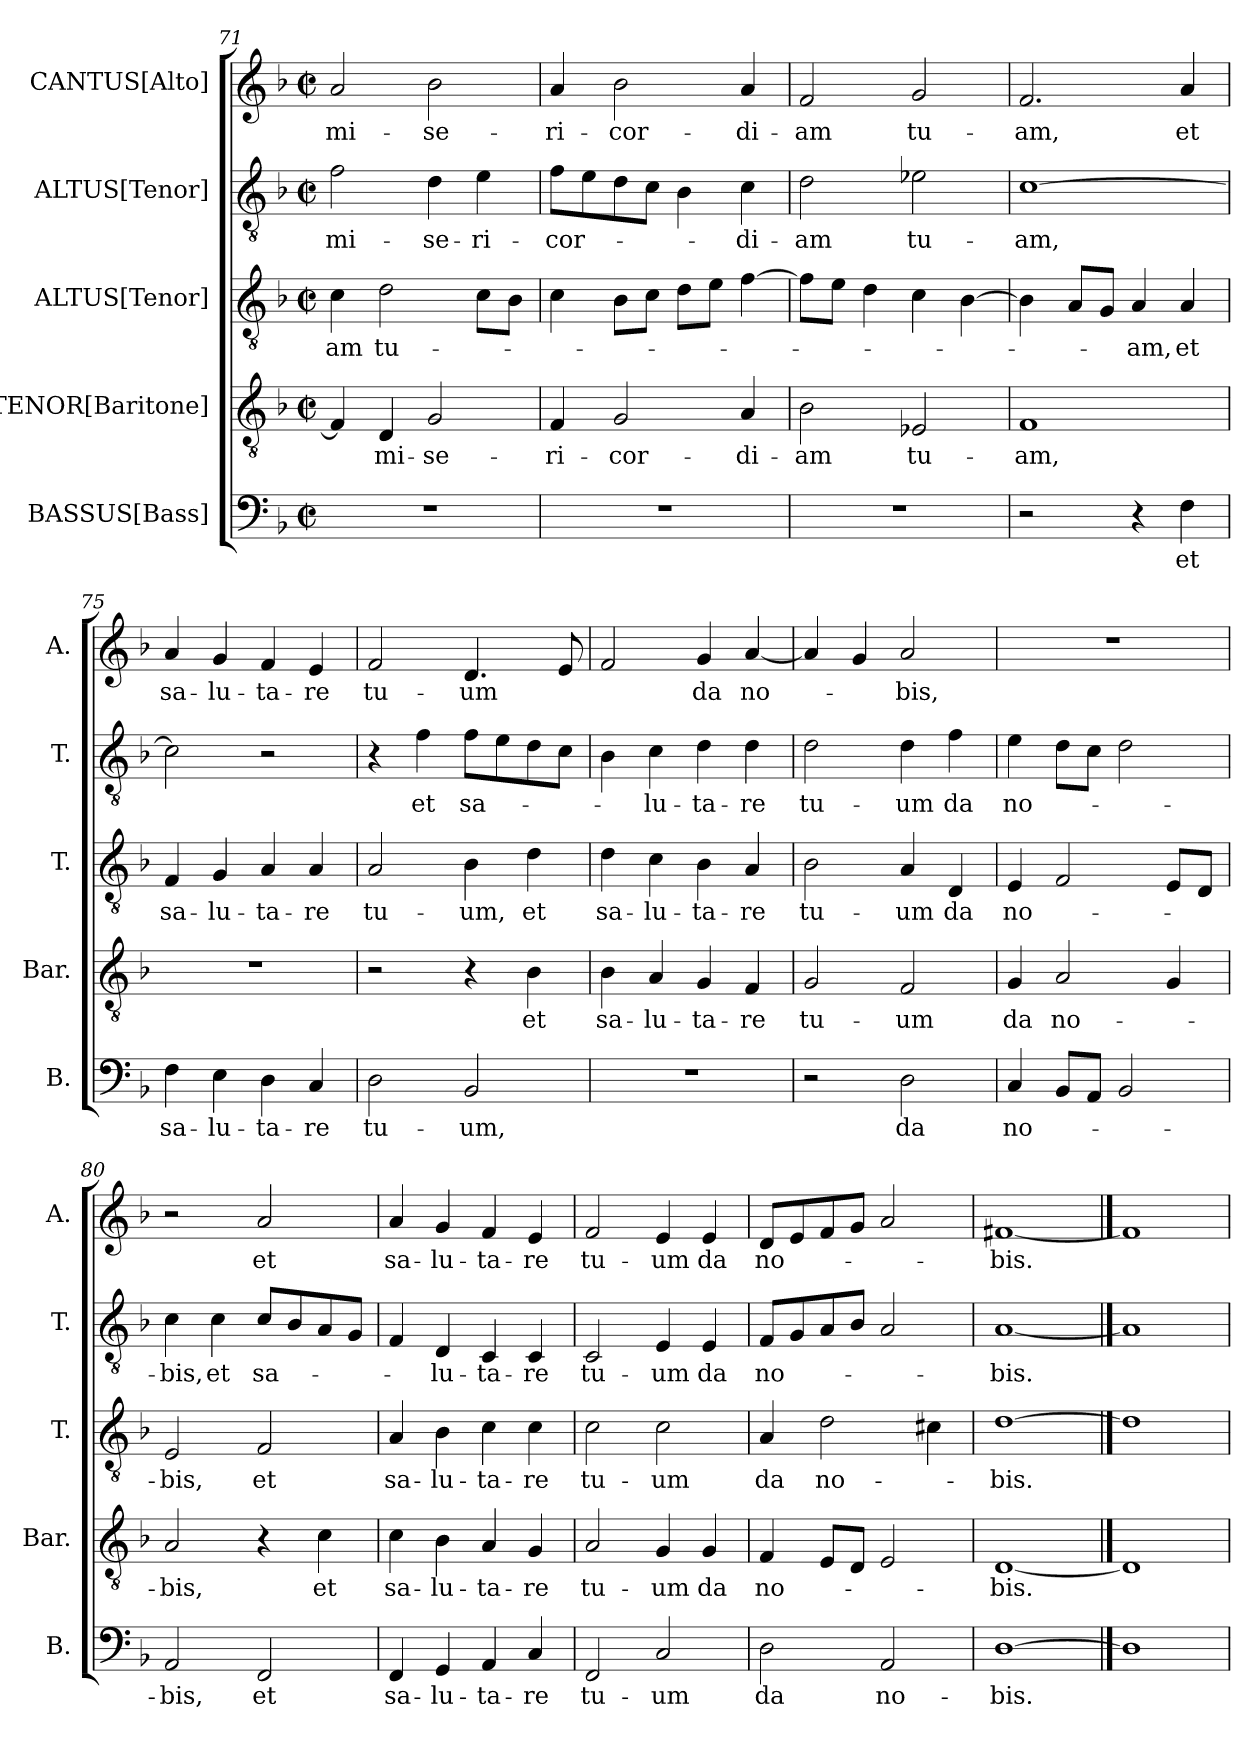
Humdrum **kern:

**kern	**text	**kern	**text	**kern	**text	**kern	**text	**kern	**text
*part5	*part5	*part4	*part4	*part3	*part3	*part2	*part2	*part1	*part1
*staff5	*staff5	*staff4	*staff4	*staff3	*staff3	*staff2	*staff2	*staff1	*staff1
*I"BASSUS[Bass]	*	*I"TENOR[Baritone]	*	*I"ALTUS[Tenor]	*	*I"ALTUS[Tenor]	*	*I"CANTUS[Alto]	*
*I'B.	*	*I'Bar.	*	*I'T.	*	*I'T.	*	*I'A.	*
*clefF4	*	*clefGv2	*	*clefGv2	*	*clefGv2	*	*clefG2	*
*	*	*ITrd7c12	*	*ITrd7c12	*	*ITrd7c12	*	*	*
*k[b-]	*	*k[b-]	*	*k[b-]	*	*k[b-]	*	*k[b-]	*
*F:	*	*F:	*	*F:	*	*F:	*	*F:	*
*M2/2	*	*M2/2	*	*M2/2	*	*M2/2	*	*M2/2	*
*met(c|)	*	*met(c|)	*	*met(c|)	*	*met(c|)	*	*met(c|)	*
=71	=71	=71	=71	=71	=71	=71	=71	=71	=71
!	!	!	!	!	!LO:LY:b	!	!LO:LY:b	!	!LO:LY:b
1r	.	4FF/]	.	4C\	-am	2F\	mi-	2a/	mi-
!	!	!	!LO:LY:b	!	!LO:LY:b	!	!	!	!
.	.	4DD/	mi-	2D\	tu-	.	.	.	.
!	!	!	!LO:LY:b	!	!	!	!LO:LY:b	!	!LO:LY:b
.	.	2GG/	-se-	.	.	4D\	-se-	2b-\	-se-
!	!	!	!	!	!	!	!LO:LY:b	!	!
.	.	.	.	8C\L	.	4E\	-ri-	.	.
.	.	.	.	8BB-\J	.	.	.	.	.
=72	=72	=72	=72	=72	=72	=72	=72	=72	=72
!	!	!	!LO:LY:b	!	!	!	!LO:LY:b	!	!LO:LY:b
1r	.	4FF/	-ri-	4C\	.	8F\L	-cor-	4a/	-ri-
.	.	.	.	.	.	8E\	.	.	.
!	!	!	!LO:LY:b	!	!	!	!	!	!LO:LY:b
.	.	2GG/	-cor-	8BB-\L	.	8D\	.	2b-\	-cor-
.	.	.	.	8C\J	.	8C\J	.	.	.
.	.	.	.	8D\L	.	4BB-\	.	.	.
.	.	.	.	8E\J	.	.	.	.	.
!	!	!	!LO:LY:b	!	!	!	!LO:LY:b	!	!LO:LY:b
.	.	4AA/	-di-	[>4F\	.	4C\	-di-	4a/	-di-
=73	=73	=73	=73	=73	=73	=73	=73	=73	=73
!	!	!	!LO:LY:b	!	!	!	!LO:LY:b	!	!LO:LY:b
1r	.	2BB-\	-am	8F\L]	.	2D\	-am	2f/	-am
.	.	.	.	8E\J	.	.	.	.	.
.	.	.	.	4D\	.	.	.	.	.
!	!	!	!LO:LY:b	!	!	!	!LO:LY:b	!	!LO:LY:b
.	.	2EE-X/	tu-	4C\	.	2E-X\	tu-	2g/	tu-
.	.	.	.	[>4BB-\	.	.	.	.	.
=74	=74	=74	=74	=74	=74	=74	=74	=74	=74
!	!	!	!LO:LY:b	!	!	!	!LO:LY:b	!	!LO:LY:b
2r	.	1FF	-am,	4BB-\]	.	[>1C	-am,	2.f/	-am,
.	.	.	.	8AA/L	.	.	.	.	.
.	.	.	.	8GG/J	.	.	.	.	.
!	!	!	!	!	!LO:LY:b	!	!	!	!
4r	.	.	.	4AA/	-am,	.	.	.	.
!	!LO:LY:b	!	!	!	!LO:LY:b	!	!	!	!LO:LY:b
4F\	et	.	.	4AA/	et	.	.	4a/	et
=75	=75	=75	=75	=75	=75	=75	=75	=75	=75
!	!LO:LY:b	!	!	!	!LO:LY:b	!	!	!	!LO:LY:b
4F\	sa-	1r	.	4FF/	sa-	2C\]	.	4a/	sa-
!	!LO:LY:b	!	!	!	!LO:LY:b	!	!	!	!LO:LY:b
4E\	-lu-	.	.	4GG/	-lu-	.	.	4g/	-lu-
!	!LO:LY:b	!	!	!	!LO:LY:b	!	!	!	!LO:LY:b
4D\	-ta-	.	.	4AA/	-ta-	2r	.	4f/	-ta-
!	!LO:LY:b	!	!	!	!LO:LY:b	!	!	!	!LO:LY:b
4C/	-re	.	.	4AA/	-re	.	.	4e/	-re
=76	=76	=76	=76	=76	=76	=76	=76	=76	=76
!	!LO:LY:b	!	!	!	!LO:LY:b	!	!	!	!LO:LY:b
2D\	tu-	2r	.	2AA/	tu-	4r	.	2f/	tu-
!	!	!	!	!	!	!	!LO:LY:b	!	!
.	.	.	.	.	.	4F\	et	.	.
!	!LO:LY:b	!	!	!	!LO:LY:b	!	!LO:LY:b	!	!LO:LY:b
2BB-/	-um,	4r	.	4BB-\	-um,	8F\L	sa-	4.d/	-um
.	.	.	.	.	.	8E\	.	.	.
!	!	!	!LO:LY:b	!	!LO:LY:b	!	!	!	!
.	.	4BB-\	et	4D\	et	8D\	.	.	.
.	.	.	.	.	.	8C\J	.	8e/	.
!!LO:LB:g=z
=77	=77	=77	=77	=77	=77	=77	=77	=77	=77
!	!	!	!LO:LY:b	!	!LO:LY:b	!	!	!	!
1r	.	4BB-\	sa-	4D\	sa-	4BB-\	.	2f/	.
!	!	!	!LO:LY:b	!	!LO:LY:b	!	!LO:LY:b	!	!
.	.	4AA/	-lu-	4C\	-lu-	4C\	-lu-	.	.
!	!	!	!LO:LY:b	!	!LO:LY:b	!	!LO:LY:b	!	!LO:LY:b
.	.	4GG/	-ta-	4BB-\	-ta-	4D\	-ta-	4g/	da
!	!	!	!LO:LY:b	!	!LO:LY:b	!	!LO:LY:b	!	!LO:LY:b
.	.	4FF/	-re	4AA/	-re	4D\	-re	[<4a/	no-
=78	=78	=78	=78	=78	=78	=78	=78	=78	=78
!	!	!	!LO:LY:b	!	!LO:LY:b	!	!LO:LY:b	!	!
2r	.	2GG/	tu-	2BB-\	tu-	2D\	tu-	4a/]	.
.	.	.	.	.	.	.	.	4g/	.
!	!LO:LY:b	!	!LO:LY:b	!	!LO:LY:b	!	!LO:LY:b	!	!LO:LY:b
2D\	da	2FF/	-um	4AA/	-um	4D\	-um	2a/	-bis,
!	!	!	!	!	!LO:LY:b	!	!LO:LY:b	!	!
.	.	.	.	4DD/	da	4F\	da	.	.
=79	=79	=79	=79	=79	=79	=79	=79	=79	=79
!	!LO:LY:b	!	!LO:LY:b	!	!LO:LY:b	!	!LO:LY:b	!	!
4C/	no-	4GG/	da	4EE/	no-	4E\	no-	1r	.
!	!	!	!LO:LY:b	!	!	!	!	!	!
8BB-/L	.	2AA/	no-	2FF/	.	8D\L	.	.	.
8AA/J	.	.	.	.	.	8C\J	.	.	.
2BB-/	.	.	.	.	.	2D\	.	.	.
.	.	4GG/	.	8EE/L	.	.	.	.	.
.	.	.	.	8DD/J	.	.	.	.	.
=80	=80	=80	=80	=80	=80	=80	=80	=80	=80
!	!LO:LY:b	!	!LO:LY:b	!	!LO:LY:b	!	!LO:LY:b	!	!
2AA/	-bis,	2AA/	-bis,	2EE/	-bis,	4C\	-bis,	2r	.
!	!	!	!	!	!	!	!LO:LY:b	!	!
.	.	.	.	.	.	4C\	et	.	.
!	!LO:LY:b	!	!	!	!LO:LY:b	!	!LO:LY:b	!	!LO:LY:b
2FF/	et	4r	.	2FF/	et	8C/L	sa-	2a/	et
.	.	.	.	.	.	8BB-/	.	.	.
!	!	!	!LO:LY:b	!	!	!	!	!	!
.	.	4C\	et	.	.	8AA/	.	.	.
.	.	.	.	.	.	8GG/J	.	.	.
=81	=81	=81	=81	=81	=81	=81	=81	=81	=81
!	!LO:LY:b	!	!LO:LY:b	!	!LO:LY:b	!	!	!	!LO:LY:b
4FF/	sa-	4C\	sa-	4AA/	sa-	4FF/	.	4a/	sa-
!	!LO:LY:b	!	!LO:LY:b	!	!LO:LY:b	!	!LO:LY:b	!	!LO:LY:b
4GG/	-lu-	4BB-\	-lu-	4BB-\	-lu-	4DD/	-lu-	4g/	-lu-
!	!LO:LY:b	!	!LO:LY:b	!	!LO:LY:b	!	!LO:LY:b	!	!LO:LY:b
4AA/	-ta-	4AA/	-ta-	4C\	-ta-	4CC/	-ta-	4f/	-ta-
!	!LO:LY:b	!	!LO:LY:b	!	!LO:LY:b	!	!LO:LY:b	!	!LO:LY:b
4C/	-re	4GG/	-re	4C\	-re	4CC/	-re	4e/	-re
=82	=82	=82	=82	=82	=82	=82	=82	=82	=82
!	!LO:LY:b	!	!LO:LY:b	!	!LO:LY:b	!	!LO:LY:b	!	!LO:LY:b
2FF/	tu-	2AA/	tu-	2C\	tu-	2CC/	tu-	2f/	tu-
!	!LO:LY:b	!	!LO:LY:b	!	!LO:LY:b	!	!LO:LY:b	!	!LO:LY:b
2C/	-um	4GG/	-um	2C\	-um	4EE/	-um	4e/	-um
!	!	!	!LO:LY:b	!	!	!	!LO:LY:b	!	!LO:LY:b
.	.	4GG/	da	.	.	4EE/	da	4e/	da
=83	=83	=83	=83	=83	=83	=83	=83	=83	=83
!	!LO:LY:b	!	!LO:LY:b	!	!LO:LY:b	!	!LO:LY:b	!	!LO:LY:b
2D\	da	4FF/	no-	4AA/	da	8FF/L	no-	8d/L	no-
.	.	.	.	.	.	8GG/	.	8e/	.
!	!	!	!	!	!LO:LY:b	!	!	!	!
.	.	8EE/L	.	2D\	no-	8AA/	.	8f/	.
.	.	8DD/J	.	.	.	8BB-/J	.	8g/J	.
!	!LO:LY:b	!	!	!	!	!	!	!	!
2AA/	no-	2EE/	.	.	.	2AA/	.	2a/	.
.	.	.	.	4C#X\	.	.	.	.	.
=84	=84	=84	=84	=84	=84	=84	=84	=84	=84
!	!LO:LY:b	!	!LO:LY:b	!	!LO:LY:b	!	!LO:LY:b	!	!LO:LY:b
[1D	-bis.	[1DD	-bis.	[1D	-bis.	[1AA	-bis.	[1f#X	-bis.
==85	==85	==85	==85	==85	==85	==85	==85	==85	==85
1D]	.	1DD]	.	1D]	.	1AA]	.	1f#]	.
=	=	=	=	=	=	=	=	=	=
*-	*-	*-	*-	*-	*-	*-	*-	*-	*-
